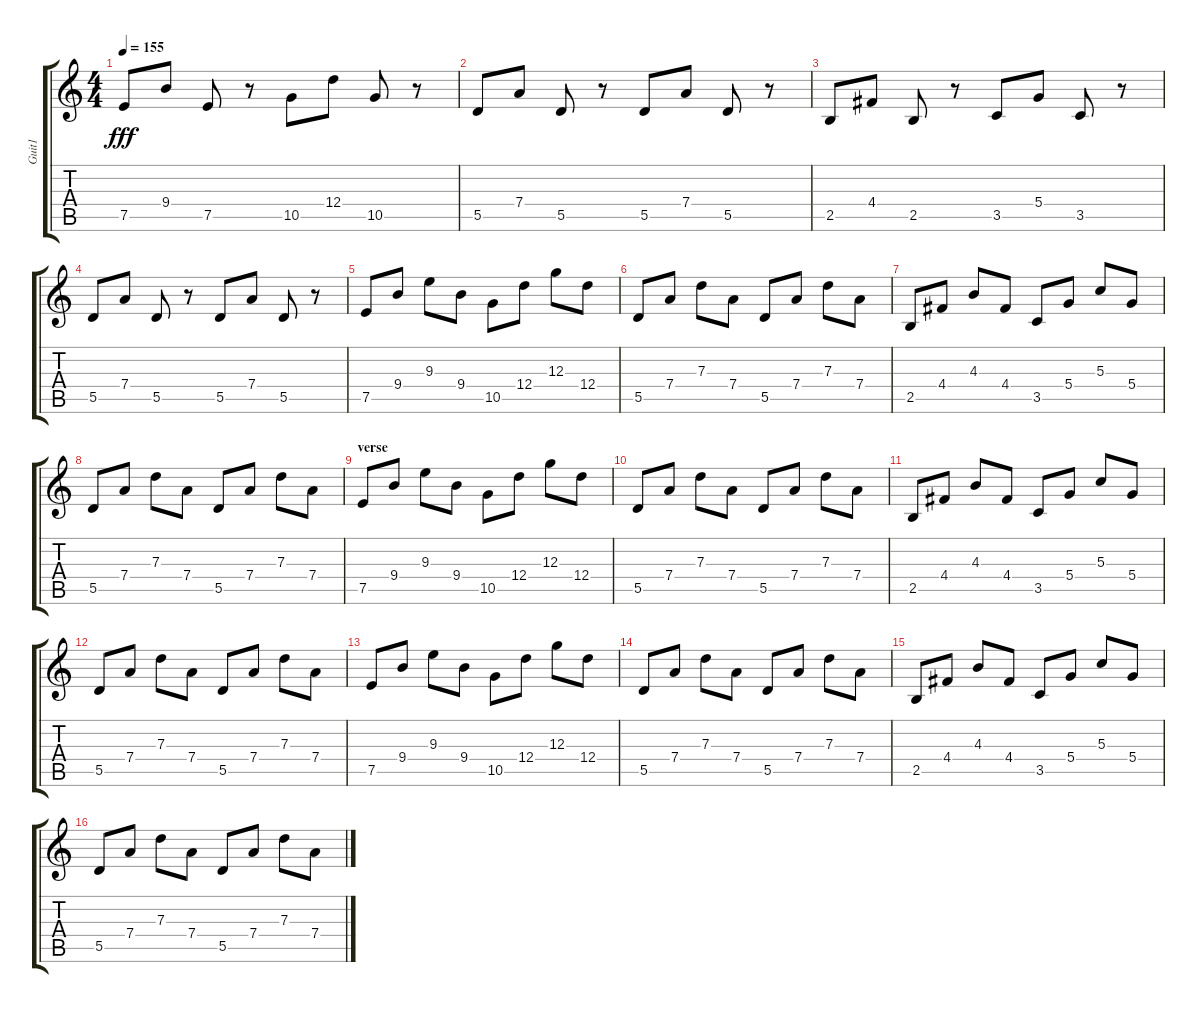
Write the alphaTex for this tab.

\track ("Guit1" "Guit1") {instrument acousticguitarnylon}
\staff {score tabs}
\tuning (E4 B3 G3 D3 A2 E2) {hide}
\ts (4 4)
\tempo 155
\clef g2
\ks c
7.5.8{dy fff} 9.4.8 7.5.8 r.8 10.5.8 12.4.8 10.5.8 r.8 |
5.5.8 7.4.8 5.5.8 r.8 5.5.8 7.4.8 5.5.8 r.8 |
2.5.8 4.4.8 2.5.8 r.8 3.5.8 5.4.8 3.5.8 r.8 |
5.5.8 7.4.8 5.5.8 r.8 5.5.8 7.4.8 5.5.8 r.8 |
7.5.8 9.4.8 9.3.8 9.4.8 10.5.8 12.4.8 12.3.8 12.4.8 |
5.5.8 7.4.8 7.3.8 7.4.8 5.5.8 7.4.8 7.3.8 7.4.8 |
2.5.8 4.4.8 4.3.8 4.4.8 3.5.8 5.4.8 5.3.8 5.4.8 |
5.5.8 7.4.8 7.3.8 7.4.8 5.5.8 7.4.8 7.3.8 7.4.8 |
\section ("" "verse")
7.5.8 9.4.8 9.3.8 9.4.8 10.5.8 12.4.8 12.3.8 12.4.8 |
5.5.8 7.4.8 7.3.8 7.4.8 5.5.8 7.4.8 7.3.8 7.4.8 |
2.5.8 4.4.8 4.3.8 4.4.8 3.5.8 5.4.8 5.3.8 5.4.8 |
5.5.8 7.4.8 7.3.8 7.4.8 5.5.8 7.4.8 7.3.8 7.4.8 |
7.5.8 9.4.8 9.3.8 9.4.8 10.5.8 12.4.8 12.3.8 12.4.8 |
5.5.8 7.4.8 7.3.8 7.4.8 5.5.8 7.4.8 7.3.8 7.4.8 |
2.5.8 4.4.8 4.3.8 4.4.8 3.5.8 5.4.8 5.3.8 5.4.8 |
5.5.8 7.4.8 7.3.8 7.4.8 5.5.8 7.4.8 7.3.8 7.4.8
